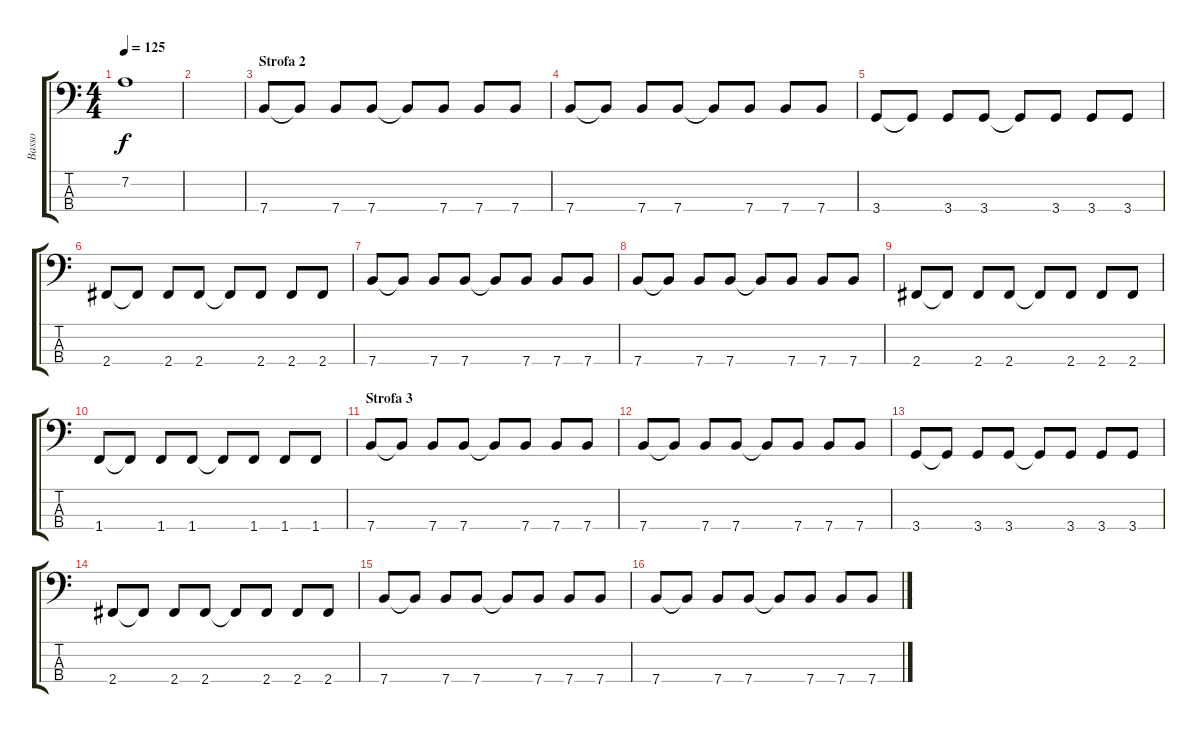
\track ("Basso" "Basso") {instrument electricbassfinger}
\staff {score tabs}
\tuning (G2 D2 A1 E1) {hide}
\ts (4 4)
\tempo 125
\clef f4
\ks c
7.2{t}.1{dy f} |
|
\section ("" "Strofa 2")
7.4.8 7.4{t}.8 7.4.8 7.4.8 7.4{t}.8 7.4.8 7.4.8 7.4.8 |
7.4.8 7.4{t}.8 7.4.8 7.4.8 7.4{t}.8 7.4.8 7.4.8 7.4.8 |
3.4.8 3.4{t}.8 3.4.8 3.4.8 3.4{t}.8 3.4.8 3.4.8 3.4.8 |
2.4.8 2.4{t}.8 2.4.8 2.4.8 2.4{t}.8 2.4.8 2.4.8 2.4.8 |
7.4.8 7.4{t}.8 7.4.8 7.4.8 7.4{t}.8 7.4.8 7.4.8 7.4.8 |
7.4.8 7.4{t}.8 7.4.8 7.4.8 7.4{t}.8 7.4.8 7.4.8 7.4.8 |
2.4.8 2.4{t}.8 2.4.8 2.4.8 2.4{t}.8 2.4.8 2.4.8 2.4.8 |
1.4.8 1.4{t}.8 1.4.8 1.4.8 1.4{t}.8 1.4.8 1.4.8 1.4.8 |
\section ("" "Strofa 3")
7.4.8 7.4{t}.8 7.4.8 7.4.8 7.4{t}.8 7.4.8 7.4.8 7.4.8 |
7.4.8 7.4{t}.8 7.4.8 7.4.8 7.4{t}.8 7.4.8 7.4.8 7.4.8 |
3.4.8 3.4{t}.8 3.4.8 3.4.8 3.4{t}.8 3.4.8 3.4.8 3.4.8 |
2.4.8 2.4{t}.8 2.4.8 2.4.8 2.4{t}.8 2.4.8 2.4.8 2.4.8 |
7.4.8 7.4{t}.8 7.4.8 7.4.8 7.4{t}.8 7.4.8 7.4.8 7.4.8 |
7.4.8 7.4{t}.8 7.4.8 7.4.8 7.4{t}.8 7.4.8 7.4.8 7.4.8
